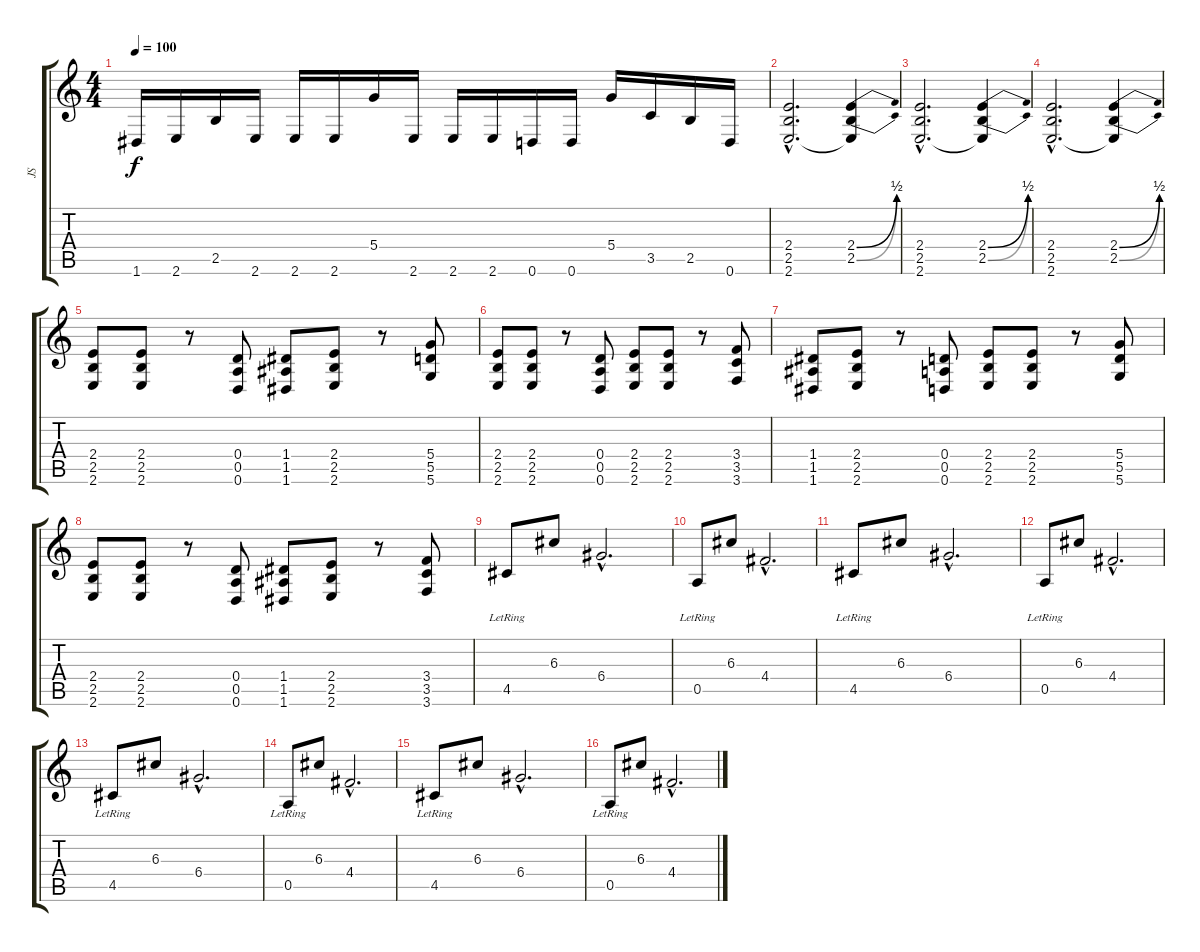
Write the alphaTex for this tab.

\track ("JS" "JS") {instrument distortionguitar}
\staff {score tabs}
\tuning (E4 B3 G3 D3 A2 D2) {hide}
\ts (4 4)
\tempo 100
\clef g2
\ks c
1.6.16{dy f} 2.6.16 2.5.16 2.6.16 2.6.16 2.6.16 5.4.16 2.6.16 2.6.16 2.6.16 0.6.16 0.6.16 5.4.16 3.5.16 2.5.16 0.6.16 |
(2.4{hac} 2.5{hac} 2.6{hac}).2{d} (2.4{be (bend 0 0 60 2)} 2.5{be (bend 0 0 60 2)} 2.6{t}).4 |
(2.4{hac} 2.5{hac} 2.6{hac}).2{d} (2.4{be (bend 0 0 60 2)} 2.5{be (bend 0 0 60 2)} 2.6{t}).4 |
(2.4{hac} 2.5{hac} 2.6{hac}).2{d} (2.4{be (bend 0 0 60 2)} 2.5{be (bend 0 0 60 2)} 2.6{t}).4 |
(2.4 2.5 2.6).8 (2.4 2.5 2.6).8 r.8 (0.4 0.5 0.6).8 (1.4 1.5 1.6).8 (2.4 2.5 2.6).8 r.8 (5.4 5.5 5.6).8 |
(2.4 2.5 2.6).8 (2.4 2.5 2.6).8 r.8 (0.4 0.5 0.6).8 (2.4 2.5 2.6).8 (2.4 2.5 2.6).8 r.8 (3.4 3.5 3.6).8 |
(1.4 1.5 1.6).8 (2.4 2.5 2.6).8 r.8 (0.4 0.5 0.6).8 (2.4 2.5 2.6).8 (2.4 2.5 2.6).8 r.8 (5.4 5.5 5.6).8 |
(2.4 2.5 2.6).8 (2.4 2.5 2.6).8 r.8 (0.4 0.5 0.6).8 (1.4 1.5 1.6).8 (2.4 2.5 2.6).8 r.8 (3.4 3.5 3.6).8 |
4.5{lr}.8 6.3.8 6.4{hac}.2{d} |
0.5{lr}.8 6.3.8 4.4{hac}.2{d} |
4.5{lr}.8 6.3.8 6.4{hac}.2{d} |
0.5{lr}.8 6.3.8 4.4{hac}.2{d} |
4.5{lr}.8 6.3.8 6.4{hac}.2{d} |
0.5{lr}.8 6.3.8 4.4{hac}.2{d} |
4.5{lr}.8 6.3.8 6.4{hac}.2{d} |
0.5{lr}.8 6.3.8 4.4{hac}.2{d}
